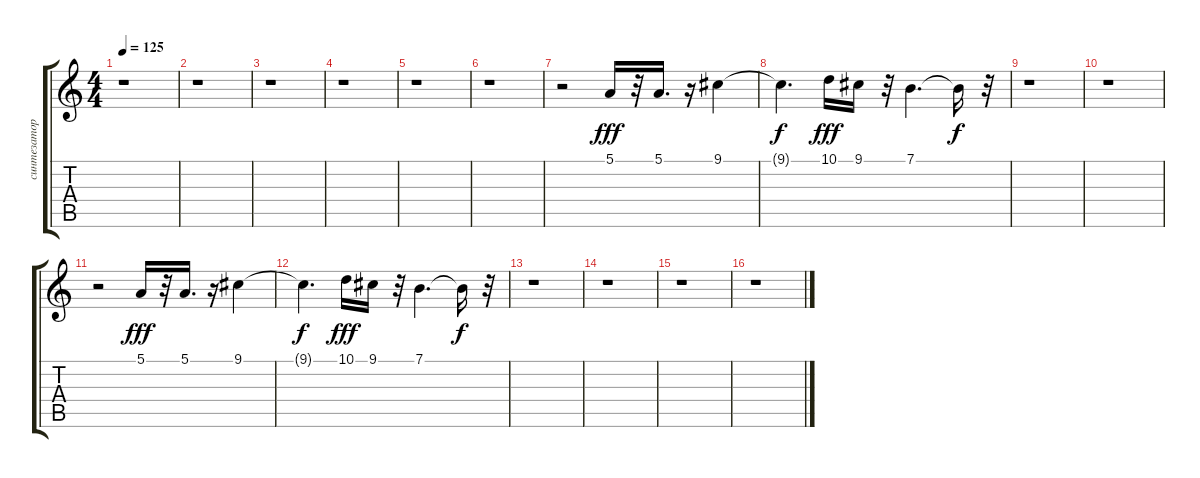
\track ("синтезатор 2" "синтезатор") {instrument synthbrass1}
\staff {score tabs}
\tuning (E4 B3 G3 D3 A2 E2) {hide}
\ts (4 4)
\tempo 125
\clef g2
\ks c
r.1{dy f} |
r.1 |
r.1 |
r.1 |
r.1 |
r.1 |
r.2 5.1.16{dy fff} r.32 5.1.16{d} r.16 9.1.4 |
9.1{t}.4{d dy f} 10.1.16{dy fff} 9.1.16 r.32 7.1.4{d} 7.1{t}.16{dy f} r.32 |
r.1 |
r.1 |
r.2 5.1.16{dy fff} r.32 5.1.16{d} r.16 9.1.4 |
9.1{t}.4{d dy f} 10.1.16{dy fff} 9.1.16 r.32 7.1.4{d} 7.1{t}.16{dy f} r.32 |
r.1 |
r.1 |
r.1 |
r.1
